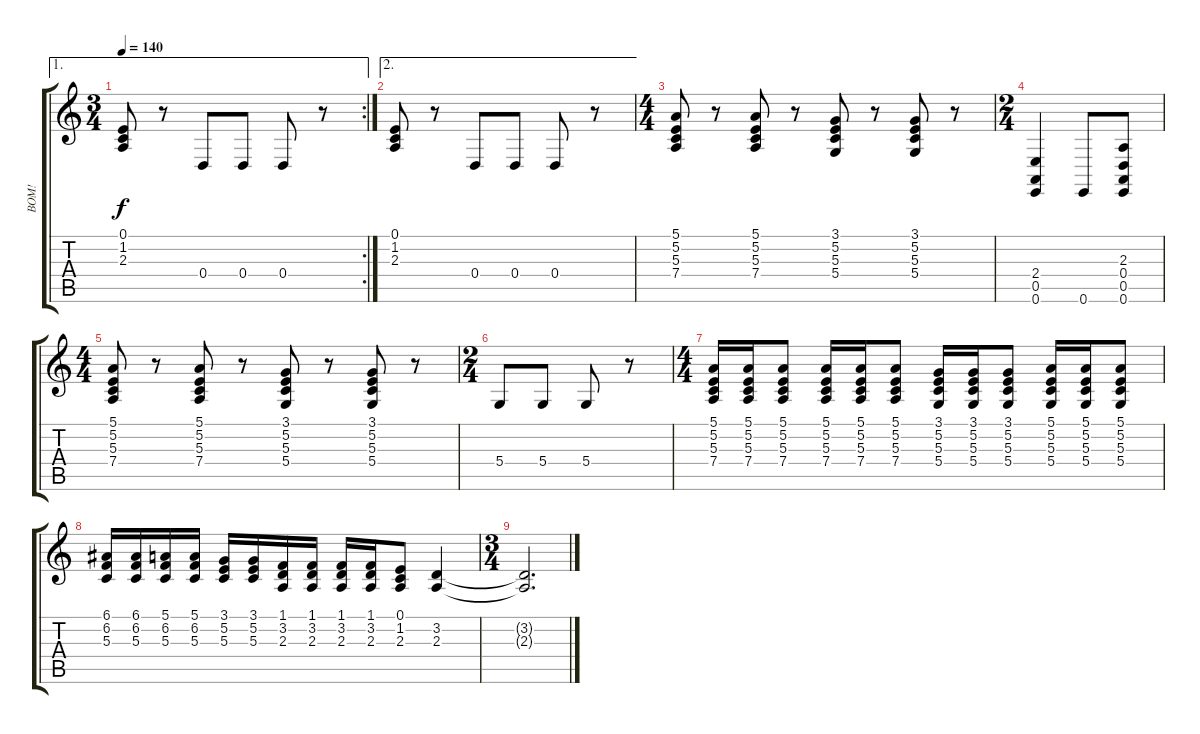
\track ("BOM!" "BOM!") {instrument melodictom}
\staff {score tabs}
\tuning (E4 B3 G3 D3 A2 E2) {hide}
\ae 1
\rc 2
\ts (3 4)
\tempo 140
\clef g2
\ks c
(0.1 1.2 2.3).8{dy f} r.8 0.4.8 0.4.8 0.4.8 r.8 |
\ae 2
(0.1 1.2 2.3).8 r.8 0.4.8 0.4.8 0.4.8 r.8 |
\ts (4 4)
(5.1 5.2 5.3 7.4).8 r.8 (5.1 5.2 5.3 7.4).8 r.8 (3.1 5.2 5.3 5.4).8 r.8 (3.1 5.2 5.3 5.4).8 r.8 |
\ts (2 4)
(2.4 0.5 0.6).4 0.6.8 (2.3 0.4 0.5 0.6).8 |
\ts (4 4)
(5.1 5.2 5.3 7.4).8 r.8 (5.1 5.2 5.3 7.4).8 r.8 (3.1 5.2 5.3 5.4).8 r.8 (3.1 5.2 5.3 5.4).8 r.8 |
\ts (2 4)
5.4.8 5.4.8 5.4.8 r.8 |
\ts (4 4)
(5.1 5.2 5.3 7.4).16 (5.1 5.2 5.3 7.4).16 (5.1 5.2 5.3 7.4).8 (5.1 5.2 5.3 7.4).16 (5.1 5.2 5.3 7.4).16 (5.1 5.2 5.3 7.4).8 (3.1 5.2 5.3 5.4).16 (3.1 5.2 5.3 5.4).16 (3.1 5.2 5.3 5.4).8 (5.1 5.2 5.3 5.4).16 (5.1 5.2 5.3 5.4).16 (5.1 5.2 5.3 5.4).8 |
(6.1 6.2 5.3).16 (6.1 6.2 5.3).16 (5.1 6.2 5.3).16 (5.1 6.2 5.3).16 (3.1 5.2 5.3).16 (3.1 5.2 5.3).16 (1.1 3.2 2.3).16 (1.1 3.2 2.3).16 (1.1 3.2 2.3).16 (1.1 3.2 2.3).16 (0.1 1.2 2.3).8 (3.2 2.3).4 |
\ts (3 4)
(3.2{t} 2.3{t}).2{d}
